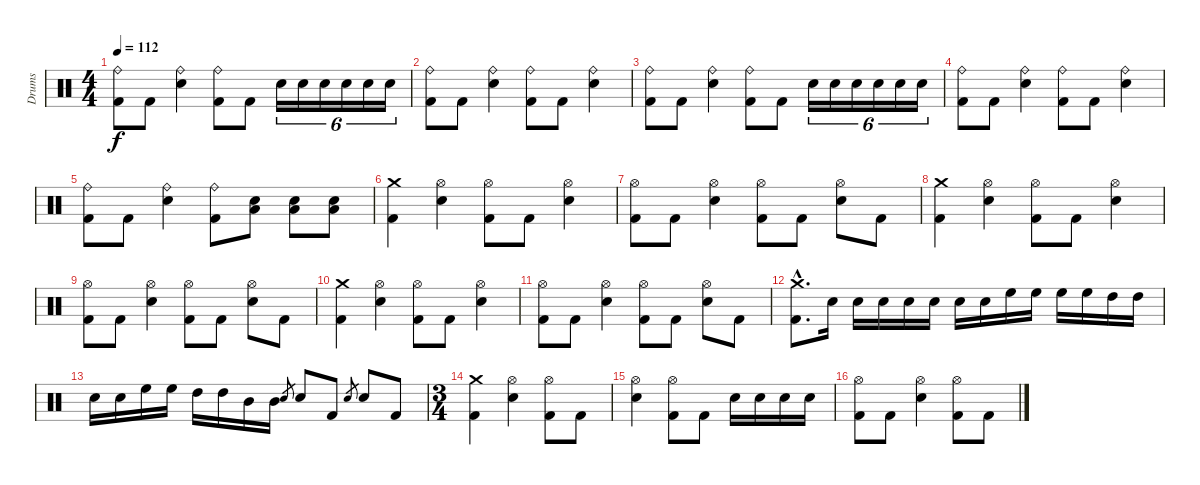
\track ("Drums" "Drums") {instrument percussion}
\staff {score}
\articulation defaults
\ts (4 4)
\tempo 112
\clef neutral
\ks c
("Ride (bell)" "Kick (hit) 2").8{dy f} "Kick (hit) 2".8 ("Ride (bell)" "Snare (hit) 2").4 ("Ride (bell)" "Kick (hit) 2").8 "Kick (hit) 2".8 "Snare (hit) 2".16{tu (6 4)} "Snare (hit) 2".16{tu (6 4)} "Snare (hit) 2".16{tu (6 4)} "Snare (hit) 2".16{tu (6 4)} "Snare (hit) 2".16{tu (6 4)} "Snare (hit) 2".16{tu (6 4)} |
("Ride (bell)" "Kick (hit) 2").8 "Kick (hit) 2".8 ("Ride (bell)" "Snare (hit) 2").4 ("Ride (bell)" "Kick (hit) 2").8 "Kick (hit) 2".8 ("Ride (bell)" "Snare (hit) 2").4 |
("Ride (bell)" "Kick (hit) 2").8 "Kick (hit) 2".8 ("Ride (bell)" "Snare (hit) 2").4 ("Ride (bell)" "Kick (hit) 2").8 "Kick (hit) 2".8 "Snare (hit) 2".16{tu (6 4)} "Snare (hit) 2".16{tu (6 4)} "Snare (hit) 2".16{tu (6 4)} "Snare (hit) 2".16{tu (6 4)} "Snare (hit) 2".16{tu (6 4)} "Snare (hit) 2".16{tu (6 4)} |
("Ride (bell)" "Kick (hit) 2").8 "Kick (hit) 2".8 ("Ride (bell)" "Snare (hit) 2").4 ("Ride (bell)" "Kick (hit) 2").8 "Kick (hit) 2".8 ("Ride (bell)" "Snare (hit) 2").4 |
("Ride (bell)" "Kick (hit) 2").8 "Kick (hit) 2".8 ("Ride (bell)" "Snare (hit) 2").4 ("Ride (bell)" "Kick (hit) 2").8 ("Snare (hit) 2" "Low Tom (hit)").8 ("Snare (hit) 2" "Low Tom (hit)").8 ("Snare (hit) 2" "Low Tom (hit)").8 |
("Crash medium (hit)" "Kick (hit) 2").4 ("Hi-Hat (open)" "Snare (hit) 2").4 ("Hi-Hat (open)" "Kick (hit) 2").8 "Kick (hit) 2".8 ("Hi-Hat (open)" "Snare (hit) 2").4 |
("Hi-Hat (open)" "Kick (hit) 2").8 "Kick (hit) 2".8 ("Hi-Hat (open)" "Snare (hit) 2").4 ("Hi-Hat (open)" "Kick (hit) 2").8 "Kick (hit) 2".8 ("Hi-Hat (open)" "Snare (hit) 2").8 "Kick (hit) 2".8 |
("Crash medium (hit)" "Kick (hit) 2").4 ("Hi-Hat (open)" "Snare (hit) 2").4 ("Hi-Hat (open)" "Kick (hit) 2").8 "Kick (hit) 2".8 ("Hi-Hat (open)" "Snare (hit) 2").4 |
("Hi-Hat (open)" "Kick (hit) 2").8 "Kick (hit) 2".8 ("Hi-Hat (open)" "Snare (hit) 2").4 ("Hi-Hat (open)" "Kick (hit) 2").8 "Kick (hit) 2".8 ("Hi-Hat (open)" "Snare (hit) 2").8 "Kick (hit) 2".8 |
("Crash medium (hit)" "Kick (hit) 2").4 ("Hi-Hat (open)" "Snare (hit) 2").4 ("Hi-Hat (open)" "Kick (hit) 2").8 "Kick (hit) 2".8 ("Hi-Hat (open)" "Snare (hit) 2").4 |
("Hi-Hat (open)" "Kick (hit) 2").8 "Kick (hit) 2".8 ("Hi-Hat (open)" "Snare (hit) 2").4 ("Hi-Hat (open)" "Kick (hit) 2").8 "Kick (hit) 2".8 ("Hi-Hat (open)" "Snare (hit) 2").8 "Kick (hit) 2".8 |
("Crash medium (hit)"{hac} "Kick (hit) 2"{hac}).8{d} "Snare (hit) 2".16 "Snare (hit) 2".16 "Snare (hit) 2".16 "Snare (hit) 2".16 "Snare (hit) 2".16 "Snare (hit) 2".16 "Snare (hit) 2".16 "High Floor Tom (hit)".16 "High Floor Tom (hit)".16 "High Floor Tom (hit)".16 "High Floor Tom (hit)".16 "High Tom (hit)".16 "High Tom (hit)".16 |
"Snare (hit) 2".16 "Snare (hit) 2".16 "High Floor Tom (hit)".16 "High Floor Tom (hit)".16 "High Tom (hit)".16 "High Tom (hit)".16 "Mid Tom (hit)".16 "Mid Tom (hit)".16 "Snare (hit) 2".8{gr} "Snare (hit) 2".8 "Kick (hit) 2".8 "Snare (hit) 2".8{gr} "Snare (hit) 2".8 "Kick (hit) 2".8 |
\ts (3 4)
("Crash medium (hit)" "Kick (hit) 2").4 ("Hi-Hat (open)" "Snare (hit) 2").4 ("Hi-Hat (open)" "Kick (hit) 2").8 "Kick (hit) 2".8 |
("Hi-Hat (open)" "Snare (hit) 2").4 ("Hi-Hat (open)" "Kick (hit) 2").8 "Kick (hit) 2".8 "Snare (hit) 2".16 "Snare (hit) 2".16 "Snare (hit) 2".16 "Snare (hit) 2".16 |
("Hi-Hat (open)" "Kick (hit) 2").8 "Kick (hit) 2".8 ("Hi-Hat (open)" "Snare (hit) 2").4 ("Hi-Hat (open)" "Kick (hit) 2").8 "Kick (hit) 2".8
